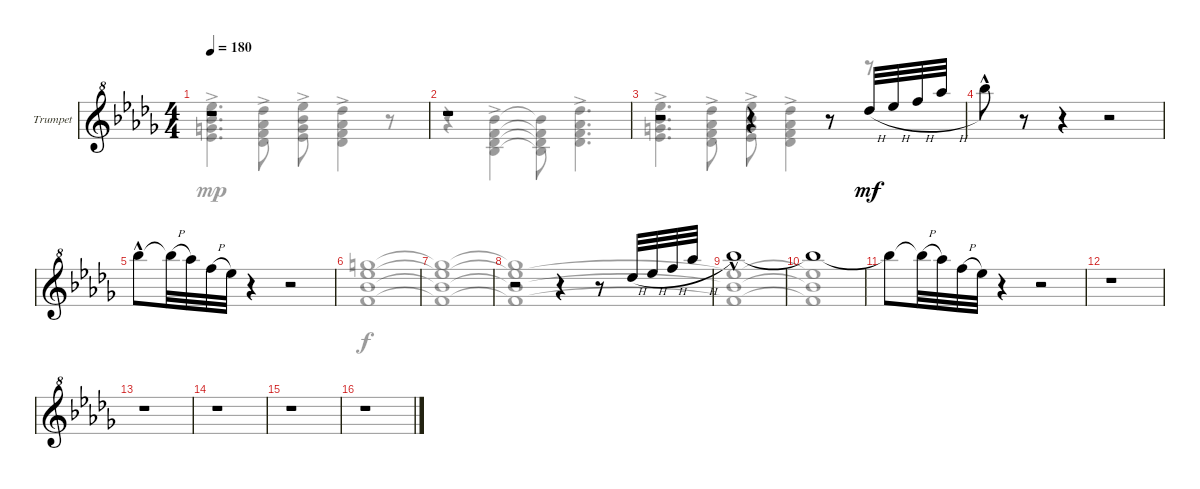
\bracketExtendMode groupsimilarinstruments
\firstSystemTrackNameOrientation horizontal
\otherSystemsTrackNameOrientation horizontal
\track ("Trumpet, Brass Section" "Trumpet") {instrument electricguitarclean}
\staff {score}
\tuning (E4 B3 G3 D3 A2 E2)
\voice
\ts (4 4)
\tempo 180
\clef g2
\ottava 8va
\ks bbminor
r.1{dy mf} |
\scale
0.333333 r.1 |
\scale
0.333333 r.2 r.4 r.8 9.1{h}.32 11.1{h}.32 13.1{h}.32 16.1{h}.32 |
\scale
0.333333 18.1{hac}.8 r.8 r.4 r.2 |
\scale
0.333333 18.1{hac}.8 18.1{h t}.32 16.1.32 18.2{h}.32 16.2.32 r.4 r.2 |
\scale
0.333333 |
\scale
0.333333 |
\scale
0.333333 r.2 r.4 r.8 9.1{h}.32 11.1{h}.32 13.1{h}.32 16.1{h}.32 |
\scale
0.333333 18.1{hac}.1 |
\scale
0.333333 18.1{t}.1 |
\scale
0.333333 18.1{t}.8 18.1{h t}.32 16.1.32 18.2{h}.32 16.2.32 r.4 r.2 |
\scale
0.333333 r.1 |
\scale
0.333333 r.1 |
\scale
0.333333 r.1 |
\scale
0.333333 r.1 |
\scale
0.333333 r.1
\voice
\clef g2
\ottava 8va
\simile none
\ks bbminor
(4.2 3.1 15.3 25.4{ac}).4{d dy mp} (6.3 6.2 4.1 23.4{ac}).8 (4.2 3.1 15.3 25.4{ac}).8 (6.3 6.2 4.1 23.4{ac}).4 r.8 |
\scale
0.333333 r.4 (3.3 2.2 1.1 20.4{ac}).4 (3.3{t} 2.2{t} 1.1{t} 20.4{t}).8 (2.2 1.1 13.3 23.4{ac}).4{d} |
\scale
0.333333 (4.2 3.1 15.3 25.4{ac}).4{d} (6.3 6.2 4.1 23.4{ac}).8 (4.2 3.1 15.3 25.4{ac}).8 (6.3 6.2 4.1 23.4{ac}).4 r.8 |
\scale
0.333333 |
\scale
0.333333 |
\scale
0.333333 (20.5 20.4 20.3 20.2).1{dy f} |
\scale
0.333333 (20.5{t} 20.4{t} 20.3{t} 20.2{t}).1 |
\scale
0.333333 (20.5{t} 20.4{t} 20.3{t} 20.2{t}).1 |
\scale
0.333333 (20.5{t} 20.4{t} 20.3{t}).1 |
\scale
0.333333 (20.5{t} 20.4{t} 20.3{t}).1 |
\scale
0.333333 |
\scale
0.333333 |
\scale
0.333333 |
\scale
0.333333 |
\scale
0.333333 |
\scale
0.333333
